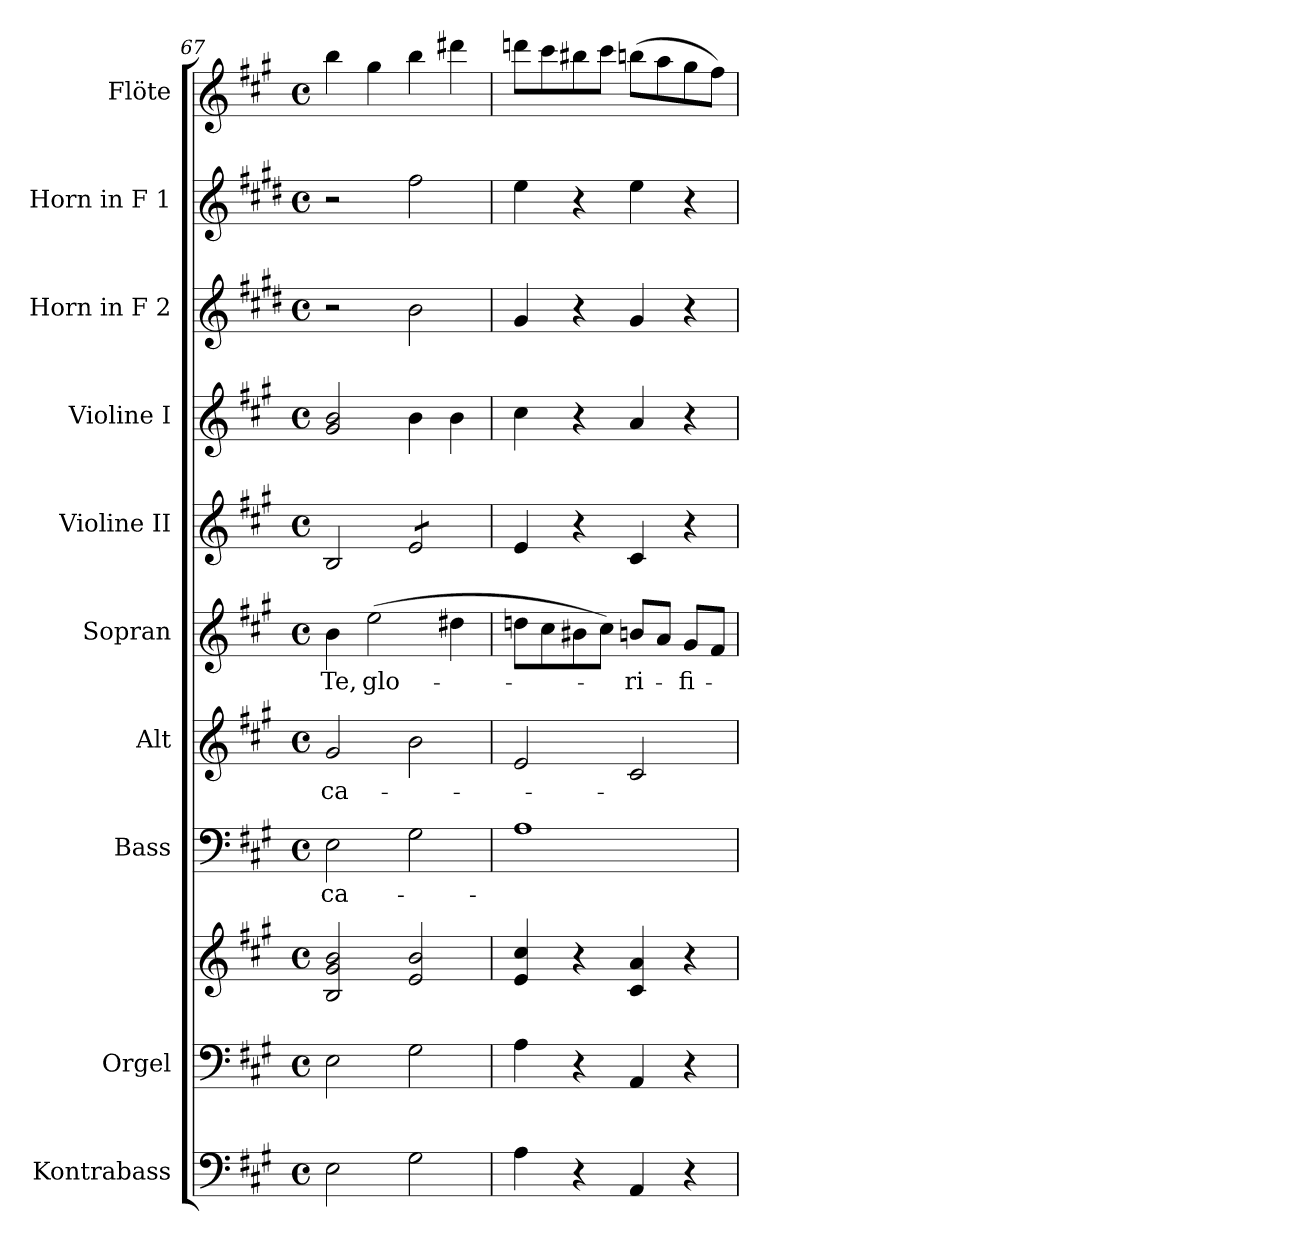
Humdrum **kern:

**kern	**kern	**kern	**kern	**text	**kern	**text	**kern	**text	**kern	**kern	**kern	**kern	**kern
*part10	*part9	*part9	*part8	*part8	*part7	*part7	*part6	*part6	*part5	*part4	*part3	*part2	*part1
*staff11	*staff10	*staff9	*staff8	*staff8	*staff7	*staff7	*staff6	*staff6	*staff5	*staff4	*staff3	*staff2	*staff1
*I"Kontrabass	*I"Orgel	*	*I"Bass	*	*I"Alt	*	*I"Sopran	*	*I"Violine II	*I"Violine I	*I"Horn in F 2	*I"Horn in F 1	*I"Flöte
*I'Kb.	*I'Org.	*	*I'B.	*	*I'A.	*	*I'S.	*	*I'Vl. II	*I'Vl. I	*	*	*I'Fl.
!!LO:PB:g=z
*clefF4	*clefF4	*clefG2	*clefF4	*	*clefG2	*	*clefG2	*	*clefG2	*clefG2	*clefG2	*clefG2	*clefG2
*ITrd7c12	*	*	*	*	*	*	*	*	*	*	*ITrd4c7	*ITrd4c7	*
*k[f#c#g#]	*k[f#c#g#]	*k[f#c#g#]	*k[f#c#g#]	*	*k[f#c#g#]	*	*k[f#c#g#]	*	*k[f#c#g#]	*k[f#c#g#]	*k[f#c#g#]	*k[f#c#g#]	*k[f#c#g#]
*A:	*A:	*A:	*A:	*	*A:	*	*A:	*	*A:	*A:	*A:	*A:	*A:
*M4/4	*M4/4	*M4/4	*M4/4	*	*M4/4	*	*M4/4	*	*M4/4	*M4/4	*M4/4	*M4/4	*M4/4
*met(c)	*met(c)	*met(c)	*met(c)	*	*met(c)	*	*met(c)	*	*met(c)	*met(c)	*met(c)	*met(c)	*met(c)
=67	=67	=67	=67	=67	=67	=67	=67	=67	=67	=67	=67	=67	=67
!	!	!	!	!LO:LY:b	!	!LO:LY:b	!	!LO:LY:b	!	!	!	!	!
2EE\	2E\	2B/ 2g#/ 2b/	2E\	-ca-	2g#/	-ca-	4b\	Te,	2B/	2g#/ 2b/	2r	2r	4bb\
!	!	!	!	!	!	!	!	!LO:LY:b	!	!	!	!	!
.	.	.	.	.	.	.	(>2ee\	glo-	.	.	.	.	4gg#\
*	*	*	*	*	*	*	*	*	*tremolo	*	*	*	*
2GG#\	2G#\	2e/ 2b/	2G#\	.	2b\	.	.	.	8e/L	4b\	2e\	2b\	4bb\
.	.	.	.	.	.	.	.	.	8e/	.	.	.	.
.	.	.	.	.	.	.	4dd#X\	.	8e/	4b\	.	.	4ddd#X\
.	.	.	.	.	.	.	.	.	8e/J	.	.	.	.
*	*	*	*	*	*	*	*	*	*Xtremolo	*	*	*	*
=68	=68	=68	=68	=68	=68	=68	=68	=68	=68	=68	=68	=68	=68
4AA\	4A\	4e/ 4cc#/	1A	.	2e/	.	8ddn\L	.	4e/	4cc#\	4c#/	4a\	8dddn\L
.	.	.	.	.	.	.	8cc#\	.	.	.	.	.	8ccc#\
4r	4r	4r	.	.	.	.	8b#X\	.	4r	4r	4r	4r	8bb#X\
.	.	.	.	.	.	.	8cc#\J)	.	.	.	.	.	8ccc#\J
!	!	!	!	!	!	!	!	!LO:LY:b	!	!	!	!	!
4AAA/	4AA/	4c#/ 4a/	.	.	2c#/	.	8bn/L	-ri-	4c#/	4a/	4c#/	4a\	(>8bbn\L
.	.	.	.	.	.	.	8a/J	.	.	.	.	.	8aa\
!	!	!	!	!	!	!	!	!LO:LY:b	!	!	!	!	!
4r	4r	4r	.	.	.	.	8g#/L	-fi-	4r	4r	4r	4r	8gg#\
.	.	.	.	.	.	.	8f#/J	.	.	.	.	.	8ff#\J)
=	=	=	=	=	=	=	=	=	=	=	=	=	=
*-	*-	*-	*-	*-	*-	*-	*-	*-	*-	*-	*-	*-	*-
